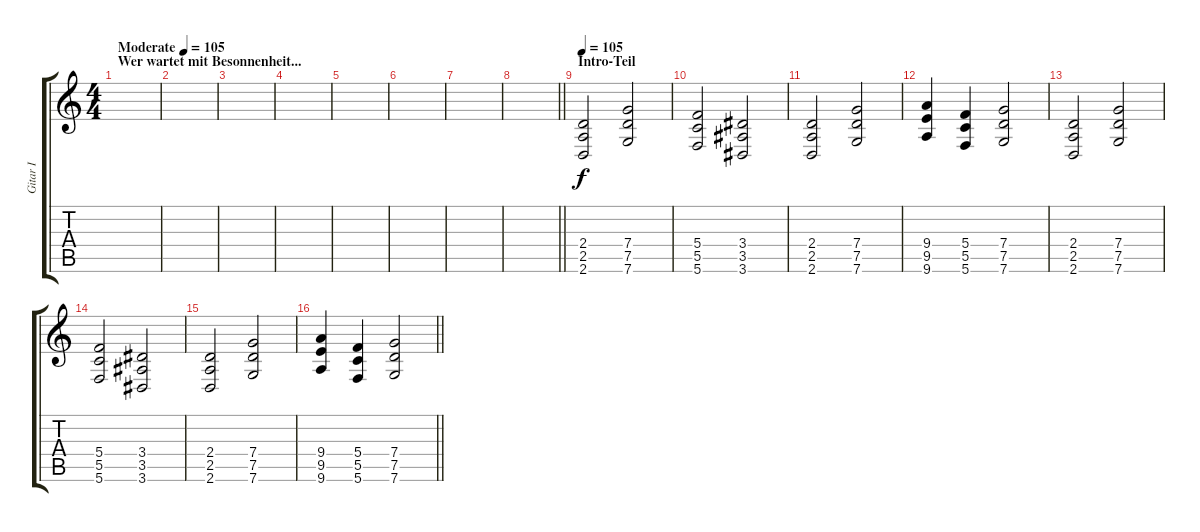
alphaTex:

\track ("Gitar I" "Gitar I") {instrument distortionguitar}
\staff {score tabs}
\tuning (D4 A3 F3 C3 G2 C2) {hide}
\ts (4 4)
\section ("" "Wer wartet mit Besonnenheit...")
\tempo (105 "Moderate")
\tempo 80
\tempo (105 "Moderate")
\clef g2
\ks c
|
|
|
|
|
|
|
\barLineRight lightlight
|
\section ("" "Intro-Teil")
\tempo 105
(2.4 2.5 2.6).2 (7.4 7.5 7.6).2 |
(5.4 5.5 5.6).2 (3.4 3.5 3.6).2 |
(2.4 2.5 2.6).2 (7.4 7.5 7.6).2 |
(9.4 9.5 9.6).4 (5.4 5.5 5.6).4 (7.4 7.5 7.6).2 |
(2.4 2.5 2.6).2 (7.4 7.5 7.6).2 |
(5.4 5.5 5.6).2 (3.4 3.5 3.6).2 |
(2.4 2.5 2.6).2 (7.4 7.5 7.6).2 |
\barLineRight lightlight
(9.4 9.5 9.6).4 (5.4 5.5 5.6).4 (7.4 7.5 7.6).2
